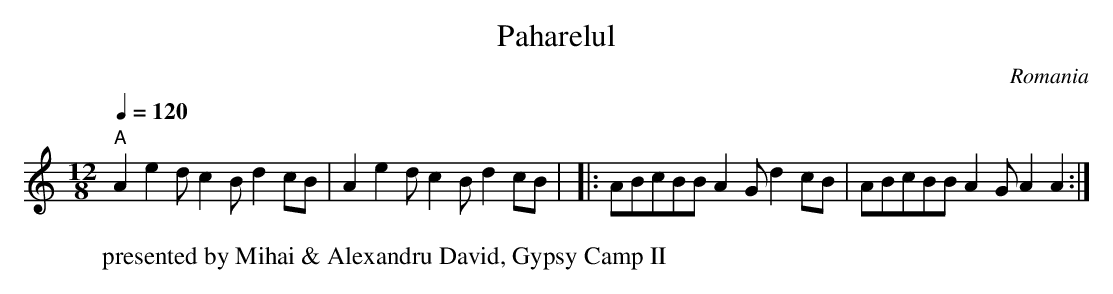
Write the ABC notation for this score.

X:1
T:Paharelul
O:Romania
W:presented by Mihai & Alexandru David, Gypsy Camp II
L: 1/8
M: 12/8
Q:1/4=120
K:Am
  "A"A2e2dc2Bd2cB|A2e2dc2Bd2cB |\
|:ABcBBA2Gd2cB   |ABcBBA2GA2A2 :|
